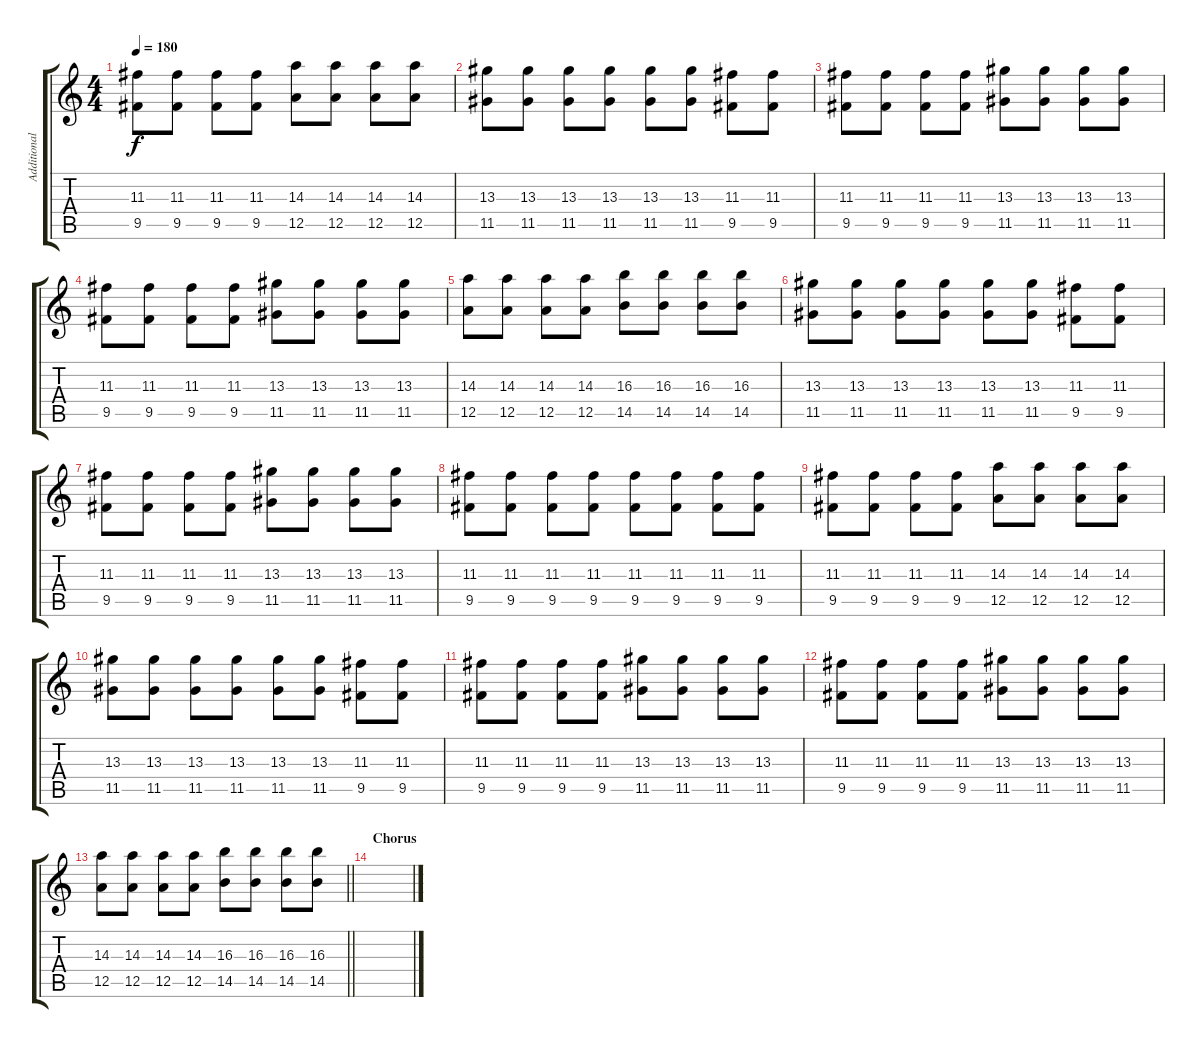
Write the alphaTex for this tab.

\track ("Additional Guitar (J.S. Sung)" "Additional") {instrument overdrivenguitar}
\staff {score tabs}
\tuning (E4 B3 G3 D3 A2 D2) {hide}
\ts (4 4)
\tempo 180
\clef g2
\ks c
(11.3 9.5).8{dy f} (11.3 9.5).8 (11.3 9.5).8 (11.3 9.5).8 (14.3 12.5).8 (14.3 12.5).8 (14.3 12.5).8 (14.3 12.5).8 |
(13.3 11.5).8 (13.3 11.5).8 (13.3 11.5).8 (13.3 11.5).8 (13.3 11.5).8 (13.3 11.5).8 (11.3 9.5).8 (11.3 9.5).8 |
(11.3 9.5).8 (11.3 9.5).8 (11.3 9.5).8 (11.3 9.5).8 (13.3 11.5).8 (13.3 11.5).8 (13.3 11.5).8 (13.3 11.5).8 |
(11.3 9.5).8 (11.3 9.5).8 (11.3 9.5).8 (11.3 9.5).8 (13.3 11.5).8 (13.3 11.5).8 (13.3 11.5).8 (13.3 11.5).8 |
(14.3 12.5).8 (14.3 12.5).8 (14.3 12.5).8 (14.3 12.5).8 (16.3 14.5).8 (16.3 14.5).8 (16.3 14.5).8 (16.3 14.5).8 |
(13.3 11.5).8 (13.3 11.5).8 (13.3 11.5).8 (13.3 11.5).8 (13.3 11.5).8 (13.3 11.5).8 (11.3 9.5).8 (11.3 9.5).8 |
(11.3 9.5).8 (11.3 9.5).8 (11.3 9.5).8 (11.3 9.5).8 (13.3 11.5).8 (13.3 11.5).8 (13.3 11.5).8 (13.3 11.5).8 |
(11.3 9.5).8 (11.3 9.5).8 (11.3 9.5).8 (11.3 9.5).8 (11.3 9.5).8 (11.3 9.5).8 (11.3 9.5).8 (11.3 9.5).8 |
(11.3 9.5).8 (11.3 9.5).8 (11.3 9.5).8 (11.3 9.5).8 (14.3 12.5).8 (14.3 12.5).8 (14.3 12.5).8 (14.3 12.5).8 |
(13.3 11.5).8 (13.3 11.5).8 (13.3 11.5).8 (13.3 11.5).8 (13.3 11.5).8 (13.3 11.5).8 (11.3 9.5).8 (11.3 9.5).8 |
(11.3 9.5).8 (11.3 9.5).8 (11.3 9.5).8 (11.3 9.5).8 (13.3 11.5).8 (13.3 11.5).8 (13.3 11.5).8 (13.3 11.5).8 |
(11.3 9.5).8 (11.3 9.5).8 (11.3 9.5).8 (11.3 9.5).8 (13.3 11.5).8 (13.3 11.5).8 (13.3 11.5).8 (13.3 11.5).8 |
\barLineRight lightlight
(14.3 12.5).8 (14.3 12.5).8 (14.3 12.5).8 (14.3 12.5).8 (16.3 14.5).8 (16.3 14.5).8 (16.3 14.5).8 (16.3 14.5).8 |
\section ("" "Chorus")
